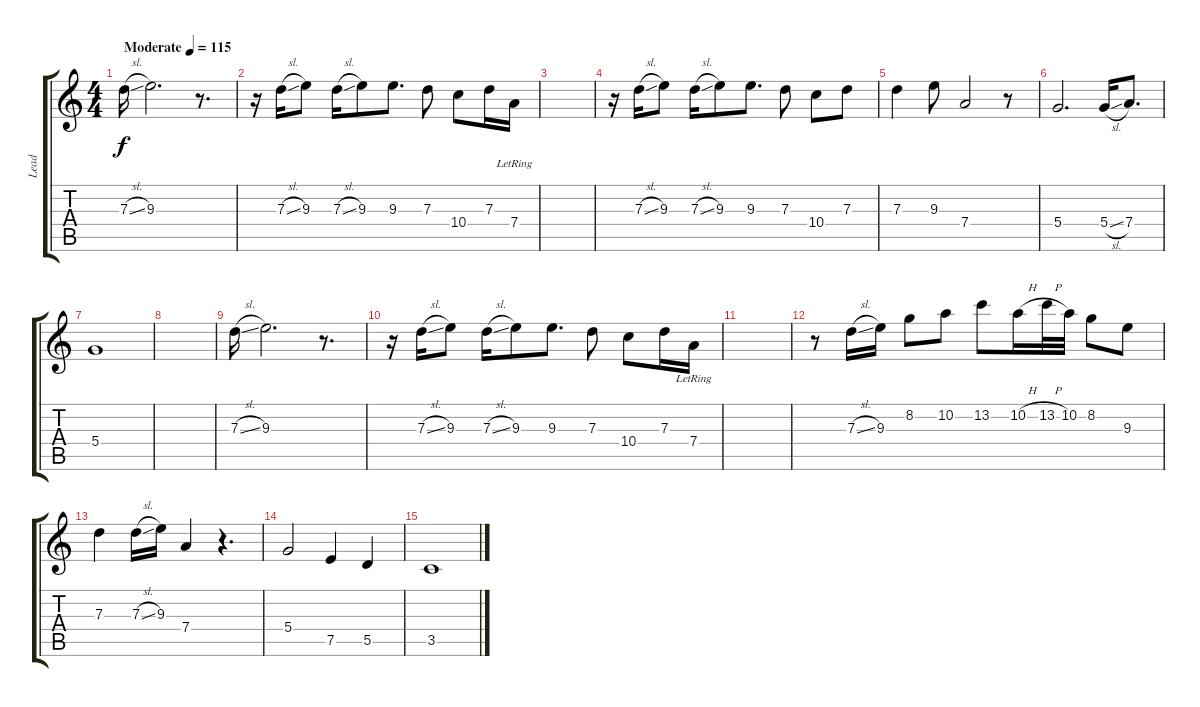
\track ("Lead" "Lead") {instrument electricguitarjazz}
\staff {score tabs}
\tuning (E4 B3 G3 D3 A2 E2) {hide}
\ts (4 4)
\tempo (115 "Moderate")
\clef g2
\ks c
7.3{sl}.16{dy f instrument electricguitarjazz} 9.3.2{d} r.8{d} |
r.16 7.3{sl}.16 9.3.8 7.3{sl}.16 9.3.8 9.3.8{d} 7.3.8 10.4.8 7.3.16 7.4{lr}.16 |
|
r.16 7.3{sl}.16 9.3.8 7.3{sl}.16 9.3.8 9.3.8{d} 7.3.8 10.4.8 7.3.8 |
7.3.4 9.3.8 7.4.2 r.8 |
5.4.2{d} 5.4{sl}.16 7.4.8{d} |
5.4.1 |
|
7.3{sl}.16 9.3.2{d} r.8{d} |
r.16 7.3{sl}.16 9.3.8 7.3{sl}.16 9.3.8 9.3.8{d} 7.3.8 10.4.8 7.3.16 7.4{lr}.16 |
|
r.8 7.3{sl}.16 9.3.16 8.2.8 10.2.8 13.2.8 10.2{h}.16 13.2{h}.32 10.2.32 8.2.8 9.3.8 |
7.3.4 7.3{sl}.16 9.3.16 7.4.4 r.4{d} |
5.4.2 7.5.4 5.5.4 |
3.5.1
